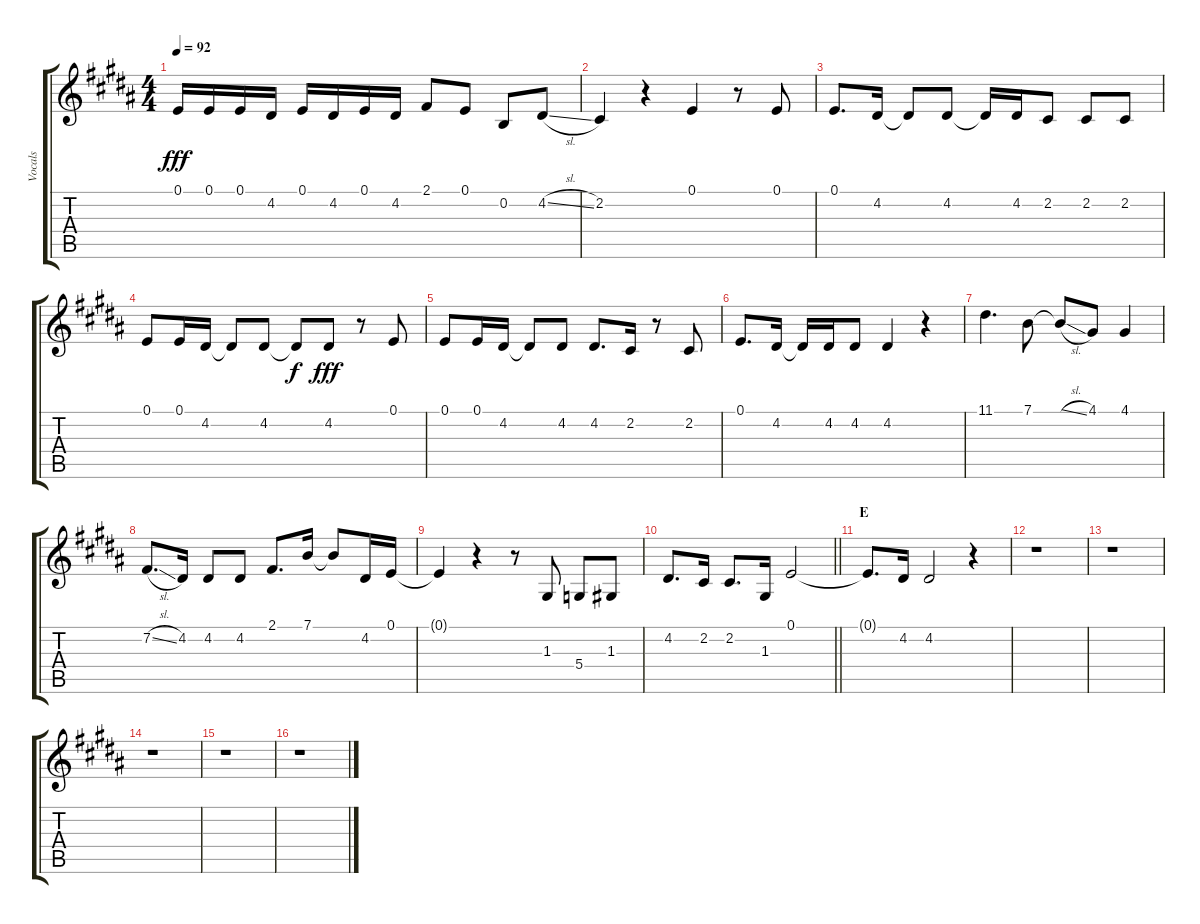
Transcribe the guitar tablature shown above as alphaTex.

\track ("Vocals" "Vocals") {instrument voiceoohs}
\staff {score tabs}
\tuning (E4 B3 G3 D3 A2 E2) {hide}
\ts (4 4)
\tempo 92
\clef g2
\ks b
0.1.16{dy fff} 0.1.16 0.1.16 4.2.16 0.1.16 4.2.16 0.1.16 4.2.16 2.1.8 0.1.8 0.2.8 4.2{sl}.8 |
2.2.4 r.4 0.1.4 r.8 0.1.8 |
0.1.8{d} 4.2.16 4.2{t}.8 4.2.8 4.2{t}.16 4.2.16 2.2.8 2.2.8 2.2.8 |
0.1.8 0.1.16 4.2.16 4.2{t}.8 4.2.8 4.2{t}.8{dy f} 4.2.8{dy fff} r.8 0.1.8 |
0.1.8 0.1.16 4.2.16 4.2{t}.8 4.2.8 4.2.8{d} 2.2.16 r.8 2.2.8 |
0.1.8{d} 4.2.16 4.2{t}.16 4.2.16 4.2.8 4.2.4 r.4 |
11.1.4{d} 7.1.8 7.1{sl t}.8 4.1.8 4.1.4 |
7.2{sl}.8{d} 4.2.16 4.2.8 4.2.8 2.1.8{d} 7.1.16 7.1{t}.8 4.2.16 0.1.16 |
0.1{t}.4 r.4 r.8 1.3.8 5.4.8 1.3.8 |
\barLineRight lightlight
4.2.8{d} 2.2.16 2.2.8{d} 1.3.16 0.1.2 |
\section ("" "E")
0.1{t}.8{d} 4.2.16 4.2.2 r.4 |
r.1 |
r.1 |
r.1 |
r.1 |
r.1
